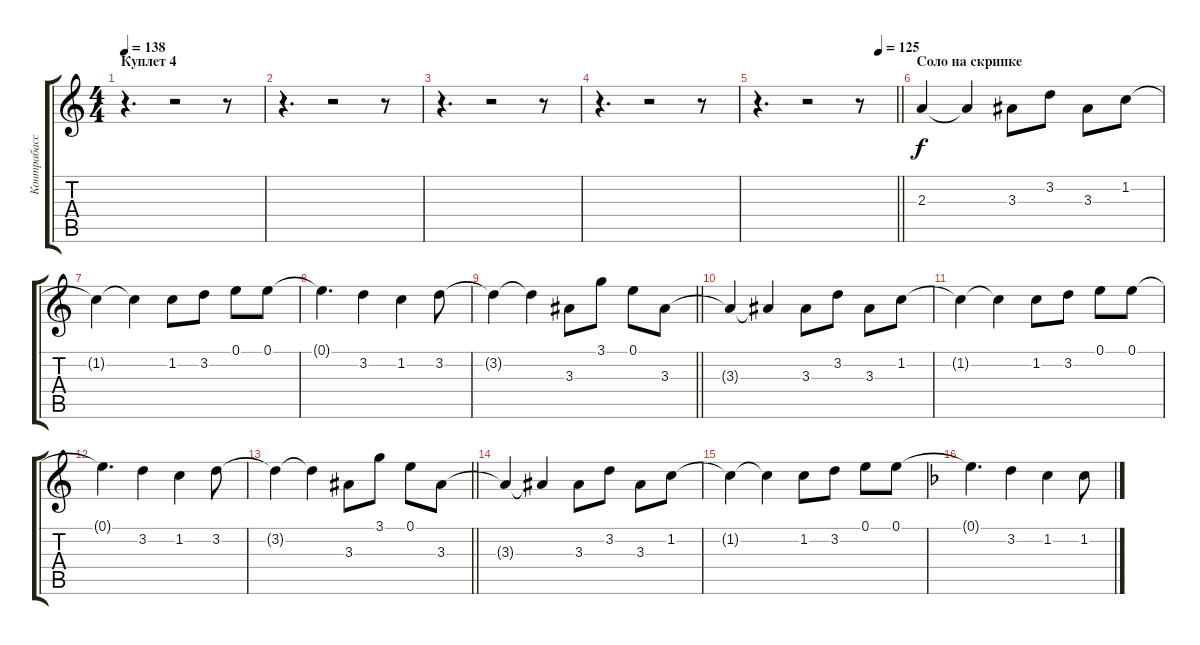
\track ("Контрабасс" "Контрабасс") {instrument contrabass}
\staff {score tabs}
\tuning (E4 B3 G3 D3 A2 E2) {hide}
\ts (4 4)
\section ("" "Куплет 4")
\tempo 138
\clef g2
\ks c
r.4{d dy f} r.2 r.8 |
r.4{d} r.2 r.8 |
r.4{d} r.2 r.8 |
r.4{d} r.2 r.8 |
\tempo (125 0.875)
\barLineRight lightlight
r.4{d} r.2 r.8 |
\section ("" "Соло на скрипке")
2.3.4 2.3{t}.4 3.3.8 3.2.8 3.3.8 1.2.8 |
1.2{t}.4 1.2{t}.4 1.2.8 3.2.8 0.1.8 0.1.8 |
0.1{t}.4{d} 3.2.4 1.2.4 3.2.8 |
\barLineRight lightlight
3.2{t}.4 3.2{t}.4 3.3.8 3.1.8 0.1.8 3.3.8 |
3.3{t}.4 3.3{t}.4 3.3.8 3.2.8 3.3.8 1.2.8 |
1.2{t}.4 1.2{t}.4 1.2.8 3.2.8 0.1.8 0.1.8 |
0.1{t}.4{d} 3.2.4 1.2.4 3.2.8 |
\barLineRight lightlight
3.2{t}.4 3.2{t}.4 3.3.8 3.1.8 0.1.8 3.3.8 |
3.3{t}.4 3.3{t}.4 3.3.8 3.2.8 3.3.8 1.2.8 |
1.2{t}.4 1.2{t}.4 1.2.8 3.2.8 0.1.8 0.1.8 |
\ks f
0.1{t}.4{d} 3.2.4 1.2.4 1.2.8
